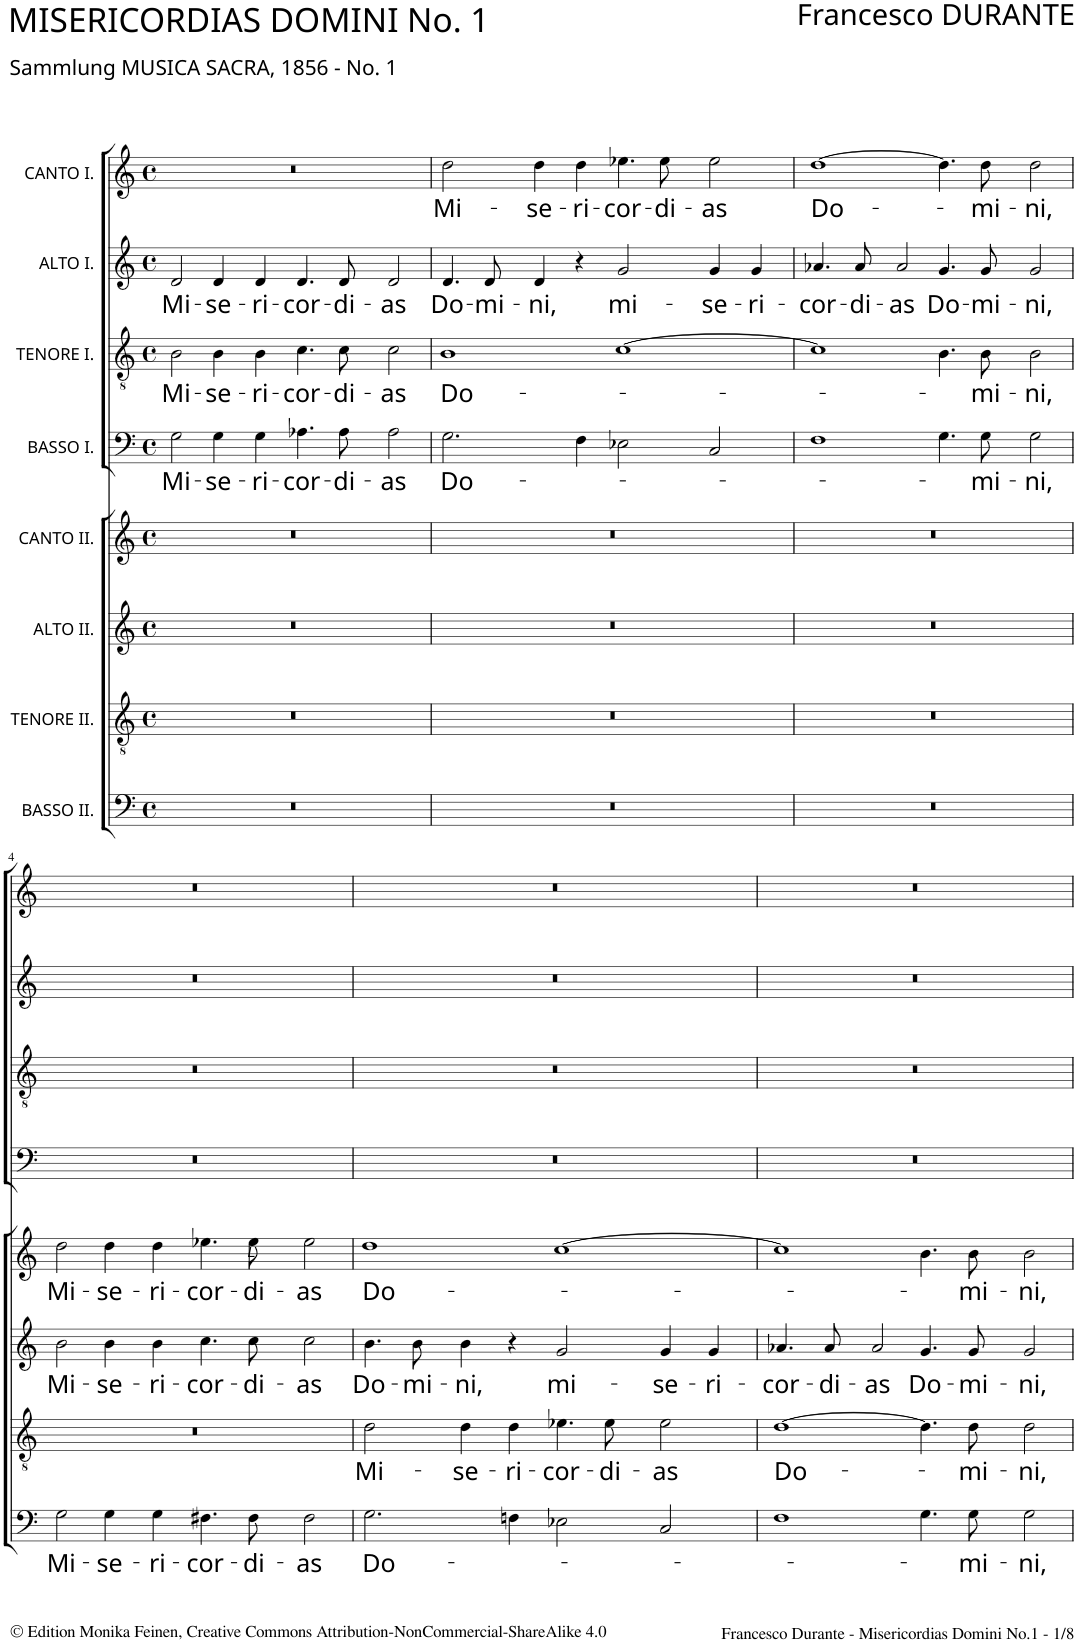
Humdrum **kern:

**kern	**text	**kern	**text	**kern	**text	**kern	**text	**kern	**text	**kern	**text	**kern	**text	**kern	**text
*part8	*part8	*part7	*part7	*part6	*part6	*part5	*part5	*part4	*part4	*part3	*part3	*part2	*part2	*part1	*part1
*staff8	*staff8	*staff7	*staff7	*staff6	*staff6	*staff5	*staff5	*staff4	*staff4	*staff3	*staff3	*staff2	*staff2	*staff1	*staff1
*I"BASSO II.	*	*I"TENORE II.	*	*I"ALTO II.	*	*I"CANTO II.	*	*I"BASSO I.	*	*I"TENORE I.	*	*I"ALTO I.	*	*I"CANTO I.	*
*clefF4	*	*clefGv2	*	*clefG2	*	*clefG2	*	*clefF4	*	*clefGv2	*	*clefG2	*	*clefG2	*
*k[]	*	*k[]	*	*k[]	*	*k[]	*	*k[]	*	*k[]	*	*k[]	*	*k[]	*
*M4/2	*	*M4/2	*	*M4/2	*	*M4/2	*	*M4/2	*	*M4/2	*	*M4/2	*	*M4/2	*
*met(c)	*	*met(c)	*	*met(c)	*	*met(c)	*	*met(c)	*	*met(c)	*	*met(c)	*	*met(c)	*
=1	=1	=1	=1	=1	=1	=1	=1	=1	=1	=1	=1	=1	=1	=1	=1
!	!	!	!	!	!	!	!	!	!LO:LY:b	!	!LO:LY:b	!	!LO:LY:b	!	!
0r	.	0r	.	0r	.	0r	.	2G\	Mi-	2B\	Mi-	2d/	Mi-	0r	.
!	!	!	!	!	!	!	!	!	!LO:LY:b	!	!LO:LY:b	!	!LO:LY:b	!	!
.	.	.	.	.	.	.	.	4G\	-se-	4B\	-se-	4d/	-se-	.	.
!	!	!	!	!	!	!	!	!	!LO:LY:b	!	!LO:LY:b	!	!LO:LY:b	!	!
.	.	.	.	.	.	.	.	4G\	-ri-	4B\	-ri-	4d/	-ri-	.	.
!	!	!	!	!	!	!	!	!	!LO:LY:b	!	!LO:LY:b	!	!LO:LY:b	!	!
.	.	.	.	.	.	.	.	4.A-X\	-cor-	4.c\	-cor-	4.d/	-cor-	.	.
!	!	!	!	!	!	!	!	!	!LO:LY:b	!	!LO:LY:b	!	!LO:LY:b	!	!
.	.	.	.	.	.	.	.	8A-\	-di-	8c\	-di-	8d/	-di-	.	.
!	!	!	!	!	!	!	!	!	!LO:LY:b	!	!LO:LY:b	!	!LO:LY:b	!	!
.	.	.	.	.	.	.	.	2A-\	-as	2c\	-as	2d/	-as	.	.
=2	=2	=2	=2	=2	=2	=2	=2	=2	=2	=2	=2	=2	=2	=2	=2
!	!	!	!	!	!	!	!	!	!LO:LY:b	!	!LO:LY:b	!	!LO:LY:b	!	!LO:LY:b
0r	.	0r	.	0r	.	0r	.	2.G\	Do-	1B	Do-	4.d/	Do-	2dd\	Mi-
!	!	!	!	!	!	!	!	!	!	!	!	!	!LO:LY:b	!	!
.	.	.	.	.	.	.	.	.	.	.	.	8d/	-mi-	.	.
!	!	!	!	!	!	!	!	!	!	!	!	!	!LO:LY:b	!	!LO:LY:b
.	.	.	.	.	.	.	.	.	.	.	.	4d/	-ni,	4dd\	-se-
!	!	!	!	!	!	!	!	!	!	!	!	!	!	!	!LO:LY:b
.	.	.	.	.	.	.	.	4F\	.	.	.	4r	.	4dd\	-ri-
!	!	!	!	!	!	!	!	!	!	!	!	!	!LO:LY:b	!	!LO:LY:b
.	.	.	.	.	.	.	.	2E-X\	.	[1c	.	2g/	mi-	4.ee-X\	-cor-
!	!	!	!	!	!	!	!	!	!	!	!	!	!	!	!LO:LY:b
.	.	.	.	.	.	.	.	.	.	.	.	.	.	8ee-\	-di-
!	!	!	!	!	!	!	!	!	!	!	!	!	!LO:LY:b	!	!LO:LY:b
.	.	.	.	.	.	.	.	2C/	.	.	.	4g/	-se-	2ee-\	-as
!	!	!	!	!	!	!	!	!	!	!	!	!	!LO:LY:b	!	!
.	.	.	.	.	.	.	.	.	.	.	.	4g/	-ri-	.	.
=3	=3	=3	=3	=3	=3	=3	=3	=3	=3	=3	=3	=3	=3	=3	=3
!	!	!	!	!	!	!	!	!	!	!	!	!	!LO:LY:b	!	!LO:LY:b
0r	.	0r	.	0r	.	0r	.	1F	.	1c]	.	4.a-X/	-cor-	[1dd	Do-
!	!	!	!	!	!	!	!	!	!	!	!	!	!LO:LY:b	!	!
.	.	.	.	.	.	.	.	.	.	.	.	8a-/	-di-	.	.
!	!	!	!	!	!	!	!	!	!	!	!	!	!LO:LY:b	!	!
.	.	.	.	.	.	.	.	.	.	.	.	2a-/	-as	.	.
!	!	!	!	!	!	!	!	!	!	!	!	!	!LO:LY:b	!	!
.	.	.	.	.	.	.	.	4.G\	.	4.B\	.	4.g/	Do-	4.dd\]	.
!	!	!	!	!	!	!	!	!	!LO:LY:b	!	!LO:LY:b	!	!LO:LY:b	!	!LO:LY:b
.	.	.	.	.	.	.	.	8G\	-mi-	8B\	-mi-	8g/	-mi-	8dd\	-mi-
!	!	!	!	!	!	!	!	!	!LO:LY:b	!	!LO:LY:b	!	!LO:LY:b	!	!LO:LY:b
.	.	.	.	.	.	.	.	2G\	-ni,	2B\	-ni,	2g/	-ni,	2dd\	-ni,
!!LO:LB:g=z
=4	=4	=4	=4	=4	=4	=4	=4	=4	=4	=4	=4	=4	=4	=4	=4
!	!LO:LY:b	!	!	!	!LO:LY:b	!	!LO:LY:b	!	!	!	!	!	!	!	!
2G\	Mi-	0r	.	2b\	Mi-	2dd\	Mi-	0r	.	0r	.	0r	.	0r	.
!	!LO:LY:b	!	!	!	!LO:LY:b	!	!LO:LY:b	!	!	!	!	!	!	!	!
4G\	-se-	.	.	4b\	-se-	4dd\	-se-	.	.	.	.	.	.	.	.
!	!LO:LY:b	!	!	!	!LO:LY:b	!	!LO:LY:b	!	!	!	!	!	!	!	!
4G\	-ri-	.	.	4b\	-ri-	4dd\	-ri-	.	.	.	.	.	.	.	.
!	!LO:LY:b	!	!	!	!LO:LY:b	!	!LO:LY:b	!	!	!	!	!	!	!	!
4.F#X\	-cor-	.	.	4.cc\	-cor-	4.ee-X\	-cor-	.	.	.	.	.	.	.	.
!	!	!	!	!	!	!LO:TX:a:i:t=L	!	!	!	!	!	!	!	!	!
!	!LO:LY:b	!	!	!	!LO:LY:b	!	!LO:LY:b	!	!	!	!	!	!	!	!
8F#\	-di-	.	.	8cc\	-di-	8ee-\	-di-	.	.	.	.	.	.	.	.
!	!LO:LY:b	!	!	!	!LO:LY:b	!	!LO:LY:b	!	!	!	!	!	!	!	!
2F#\	-as	.	.	2cc\	-as	2ee-\	-as	.	.	.	.	.	.	.	.
=5	=5	=5	=5	=5	=5	=5	=5	=5	=5	=5	=5	=5	=5	=5	=5
!	!LO:LY:b	!	!LO:LY:b	!	!LO:LY:b	!	!LO:LY:b	!	!	!	!	!	!	!	!
2.G\	Do-	2d\	Mi-	4.b\	Do-	1dd	Do-	0r	.	0r	.	0r	.	0r	.
!	!	!	!	!	!LO:LY:b	!	!	!	!	!	!	!	!	!	!
.	.	.	.	8b\	-mi-	.	.	.	.	.	.	.	.	.	.
!	!	!	!LO:LY:b	!	!LO:LY:b	!	!	!	!	!	!	!	!	!	!
.	.	4d\	-se-	4b\	-ni,	.	.	.	.	.	.	.	.	.	.
!	!	!	!LO:LY:b	!	!	!	!	!	!	!	!	!	!	!	!
4Fn\	.	4d\	-ri-	4r	.	.	.	.	.	.	.	.	.	.	.
!	!	!	!LO:LY:b	!	!LO:LY:b	!	!	!	!	!	!	!	!	!	!
2E-X\	.	4.e-X\	-cor-	2g/	mi-	[1cc	.	.	.	.	.	.	.	.	.
!	!	!	!LO:LY:b	!	!	!	!	!	!	!	!	!	!	!	!
.	.	8e-\	-di-	.	.	.	.	.	.	.	.	.	.	.	.
!	!	!	!LO:LY:b	!	!LO:LY:b	!	!	!	!	!	!	!	!	!	!
2C/	.	2e-\	-as	4g/	-se-	.	.	.	.	.	.	.	.	.	.
!	!	!	!	!	!LO:LY:b	!	!	!	!	!	!	!	!	!	!
.	.	.	.	4g/	-ri-	.	.	.	.	.	.	.	.	.	.
=6	=6	=6	=6	=6	=6	=6	=6	=6	=6	=6	=6	=6	=6	=6	=6
!	!	!	!LO:LY:b	!	!LO:LY:b	!	!	!	!	!	!	!	!	!	!
1F	.	[1d	Do-	4.a-X/	-cor-	1cc]	.	0r	.	0r	.	0r	.	0r	.
!	!	!	!	!	!LO:LY:b	!	!	!	!	!	!	!	!	!	!
.	.	.	.	8a-/	-di-	.	.	.	.	.	.	.	.	.	.
!	!	!	!	!	!LO:LY:b	!	!	!	!	!	!	!	!	!	!
.	.	.	.	2a-/	-as	.	.	.	.	.	.	.	.	.	.
!	!	!	!	!	!LO:LY:b	!	!	!	!	!	!	!	!	!	!
4.G\	.	4.d\]	.	4.g/	Do-	4.b\	.	.	.	.	.	.	.	.	.
!	!LO:LY:b	!	!LO:LY:b	!	!LO:LY:b	!	!LO:LY:b	!	!	!	!	!	!	!	!
8G\	-mi-	8d\	-mi-	8g/	-mi-	8b\	-mi-	.	.	.	.	.	.	.	.
!	!LO:LY:b	!	!LO:LY:b	!	!LO:LY:b	!	!LO:LY:b	!	!	!	!	!	!	!	!
2G\	-ni,	2d\	-ni,	2g/	-ni,	2b\	-ni,	.	.	.	.	.	.	.	.
=	=	=	=	=	=	=	=	=	=	=	=	=	=	=	=
*-	*-	*-	*-	*-	*-	*-	*-	*-	*-	*-	*-	*-	*-	*-	*-
